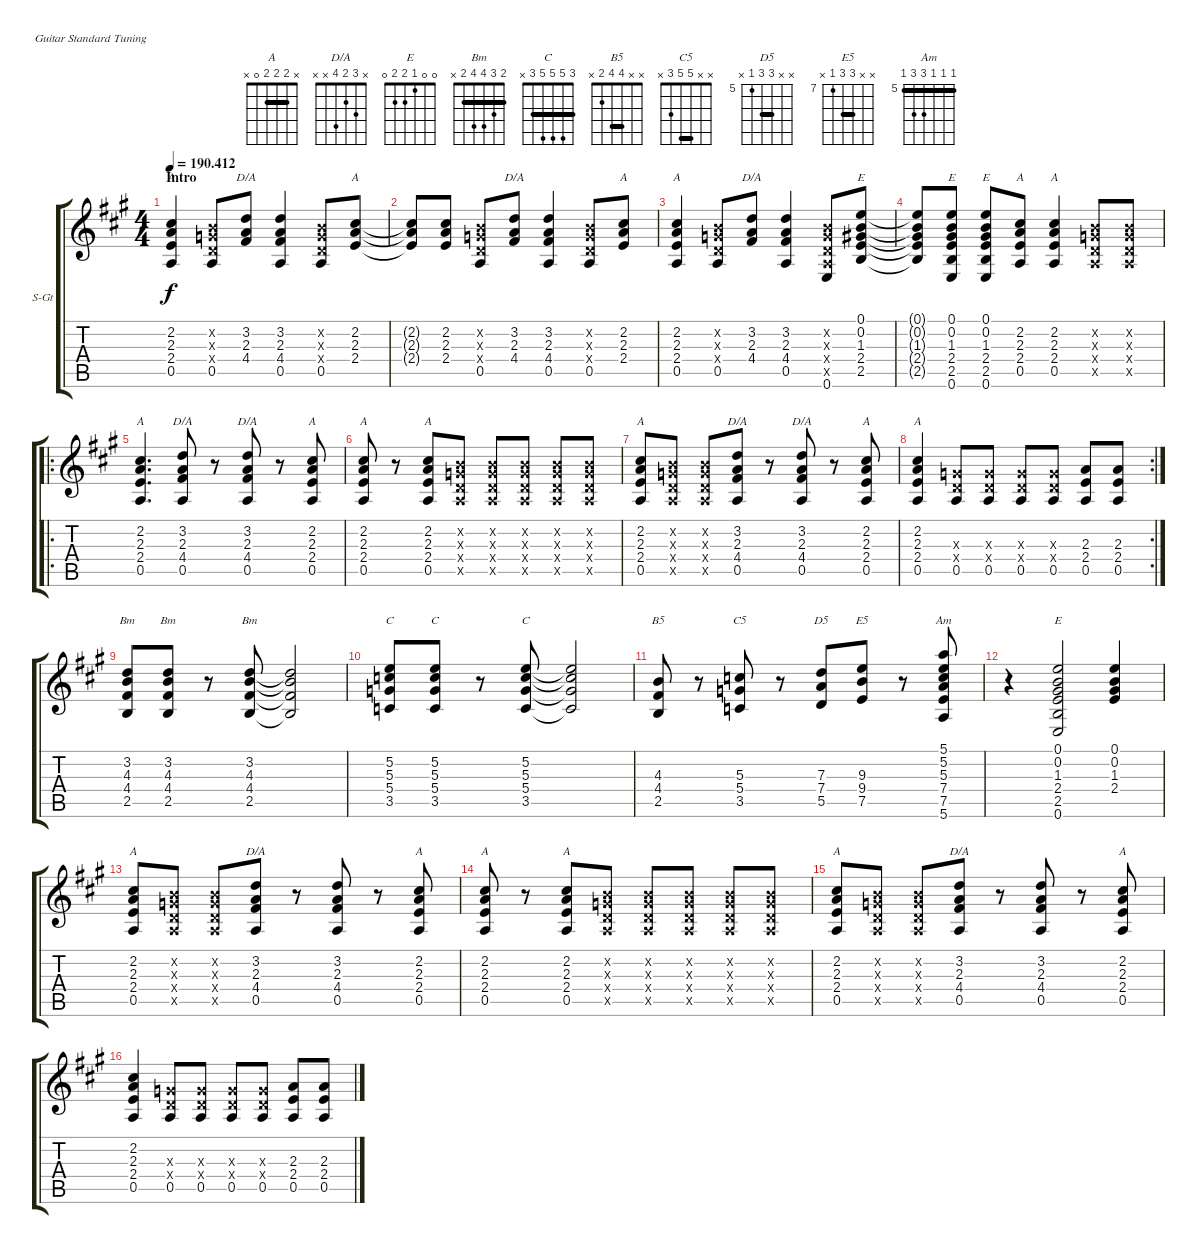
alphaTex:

\defaultSystemsLayout 4
\bracketExtendMode groupsimilarinstruments
\firstSystemTrackNameOrientation horizontal
\otherSystemsTrackNameOrientation horizontal
\track ("Gtr. 1 (acous.)" "S-Gt") {instrument acousticguitarsteel}
\staff {score tabs}
\tuning (E4 B3 G3 D3 A2 E2)
\chord ("A" x 2 2 2 0 x) {barre (2 2)}
\chord ("D/A" x 3 2 4 x x)
\chord ("E" 0 0 1 2 2 0)
\chord ("Bm" 2 3 4 4 2 x) {barre 2}
\chord ("C" 3 5 5 5 3 x) {barre 3}
\chord ("B5" x x 4 4 2 x) {barre 4}
\chord ("C5" x x 5 5 3 x) {barre 5}
\chord ("D5" x x 7 7 5 x) {firstfret 5 barre 7}
\chord ("E5" x x 9 9 7 x) {firstfret 7 barre 9}
\chord ("Am" 5 5 5 7 7 5) {firstfret 5 barre (5 5 5)}
\ts (4 4)
\section ("" "Intro")
\ac
\tempo
190.412
\accidentals auto
\clef g2
\ottava regular
\simile none
\ks a
(0.5 2.4 2.3 2.2).4{ch "A" dy f instrument acousticguitarsteel} (0.5 0.4{x} 0.2{x} 0.3{x}).8 (4.4 2.3 3.2).8{ch "D/A"} (0.5 4.4 2.3 3.2).4 (0.5 0.4{x} 0.3{x} 0.2{x}).8 (2.4 2.3 2.2).8{ch "A"} |
(2.4{t} 2.3{t} 2.2{t}).8 (2.4 2.3 2.2).8 (0.5 0.4{x} 0.3{x} 0.2{x}).8 (4.4 2.3 3.2).8{ch "D/A"} (0.5 4.4 2.3 3.2).4 (0.5 0.4{x} 0.3{x} 0.2{x}).8 (2.4 2.3 2.2).8{ch "A"} |
(0.5 2.4 2.3 2.2).4{ch "A"} (0.5 0.4{x} 0.3{x} 0.2{x}).8 (4.4 2.3 3.2).8{ch "D/A"} (0.5 4.4 2.3 3.2).4 (0.5{x} 0.6 0.4{x} 0.3{x} 0.2{x}).8 (2.5 2.4 1.3 0.2 0.1).8{ch "E"} |
(2.5{t} 2.4{t} 1.3{t} 0.2{t} 0.1{t}).8 (0.6 2.5 2.4 1.3 0.2 0.1).8{ch "E"} (0.6 2.5 2.4 1.3 0.2 0.1).8{ch "E"} (0.5 2.4 2.3 2.2).8{ch "A"} (0.5 2.4 2.3 2.2).4{ch "A"} (0.4{x} 0.5{x} 0.3{x} 0.2{x}).8 (0.5{x} 0.4{x} 0.3{x} 0.2{x}).8 |
\ro
(0.5 2.4 2.3 2.2).4{d ch "A"} (4.4 2.3 3.2 0.5).8{ch "D/A"} r.8 (4.4 2.3 3.2 0.5).8{ch "D/A"} r.8 (0.5 2.4 2.3 2.2).8{ch "A"} |
(0.5 2.4 2.3 2.2).8{ch "A"} r.8 (0.5 2.4 2.3 2.2).8{ch "A"} (0.5{x} 0.3{x} 0.4{x} 0.2{x}).8 (0.2{x} 0.3{x} 0.4{x} 0.5{x}).8 (0.5{x} 0.4{x} 0.3{x} 0.2{x}).8 (0.2{x} 0.3{x} 0.4{x} 0.5{x}).8 (0.5{x} 0.4{x} 0.3{x} 0.2{x}).8 |
(0.5 2.4 2.3 2.2).8{ch "A"} (0.2{x} 0.3{x} 0.4{x} 0.5{x}).8 (0.5{x} 0.4{x} 0.3{x} 0.2{x}).8 (4.4 2.3 3.2 0.5).8{ch "D/A"} r.8 (4.4 2.3 3.2 0.5).8{ch "D/A"} r.8 (0.5 2.4 2.3 2.2).8{ch "A"} |
\rc 2
(0.5 2.4 2.3 2.2).4{ch "A"} (0.5 0.4{x} 0.3{x}).8 (0.3{x} 0.4{x} 0.5).8 (0.5 0.4{x} 0.3{x}).8 (0.3{x} 0.4{x} 0.5).8 (0.5 2.4 2.3).8 (2.3 2.4 0.5).8 |
(2.5 4.4 4.3 3.2).8{ch "Bm"} (2.5 4.4 4.3 3.2).8{ch "Bm"} r.8 (2.5 4.4 4.3 3.2).8{ch "Bm"} (2.5{t} 4.4{t} 4.3{t} 3.2{t}).2 |
(3.5 5.4 5.3 5.2).8{ch "C"} (3.5 5.4 5.3 5.2).8{ch "C"} r.8 (3.5 5.4 5.3 5.2).8{ch "C"} (3.5{t} 5.4{t} 5.3{t} 5.2{t}).2 |
(2.5 4.4 4.3).8{ch "B5"} r.8 (3.5 5.4 5.3).8{ch "C5"} r.8 (5.5 7.4 7.3).8{ch "D5"} (7.5 9.4 9.3).8{ch "E5"} r.8 (5.6 7.5 7.4 5.3 5.2 5.1).8{ch "Am"} |
r.4 (0.6 2.5 2.4 1.3 0.2 0.1).2{ch "E"} (0.1 0.2 1.3 2.4).4 |
(0.5 2.4 2.3 2.2).8{ch "A"} (0.5{x} 0.4{x} 0.3{x} 0.2{x}).8 (0.2{x} 0.3{x} 0.4{x} 0.5{x}).8 (0.5 4.4 2.3 3.2).8{ch "D/A"} r.8 (3.2 2.3 4.4 0.5).8 r.8 (0.5 2.4 2.3 2.2).8{ch "A"} |
(0.5 2.4 2.3 2.2).8{ch "A"} r.8 (0.5 2.4 2.3 2.2).8{ch "A"} (0.2{x} 0.3{x} 0.4{x} 0.5{x}).8 (0.5{x} 0.4{x} 0.3{x} 0.2{x}).8 (0.2{x} 0.3{x} 0.4{x} 0.5{x}).8 (0.5{x} 0.4{x} 0.3{x} 0.2{x}).8 (0.2{x} 0.3{x} 0.4{x} 0.5{x}).8 |
(0.5 2.4 2.3 2.2).8{ch "A"} (0.5{x} 0.4{x} 0.3{x} 0.2{x}).8 (0.2{x} 0.3{x} 0.4{x} 0.5{x}).8 (4.4 2.3 3.2 0.5).8{ch "D/A"} r.8 (0.5 4.4 2.3 3.2).8 r.8 (0.5 2.4 2.3 2.2).8{ch "A"} |
(2.2 2.3 2.4 0.5).4 (0.5 0.4{x} 0.3{x}).8 (0.3{x} 0.4{x} 0.5).8 (0.5 0.4{x} 0.3{x}).8 (0.3{x} 0.4{x} 0.5).8 (0.5 2.4 2.3).8 (2.3 2.4 0.5).8
